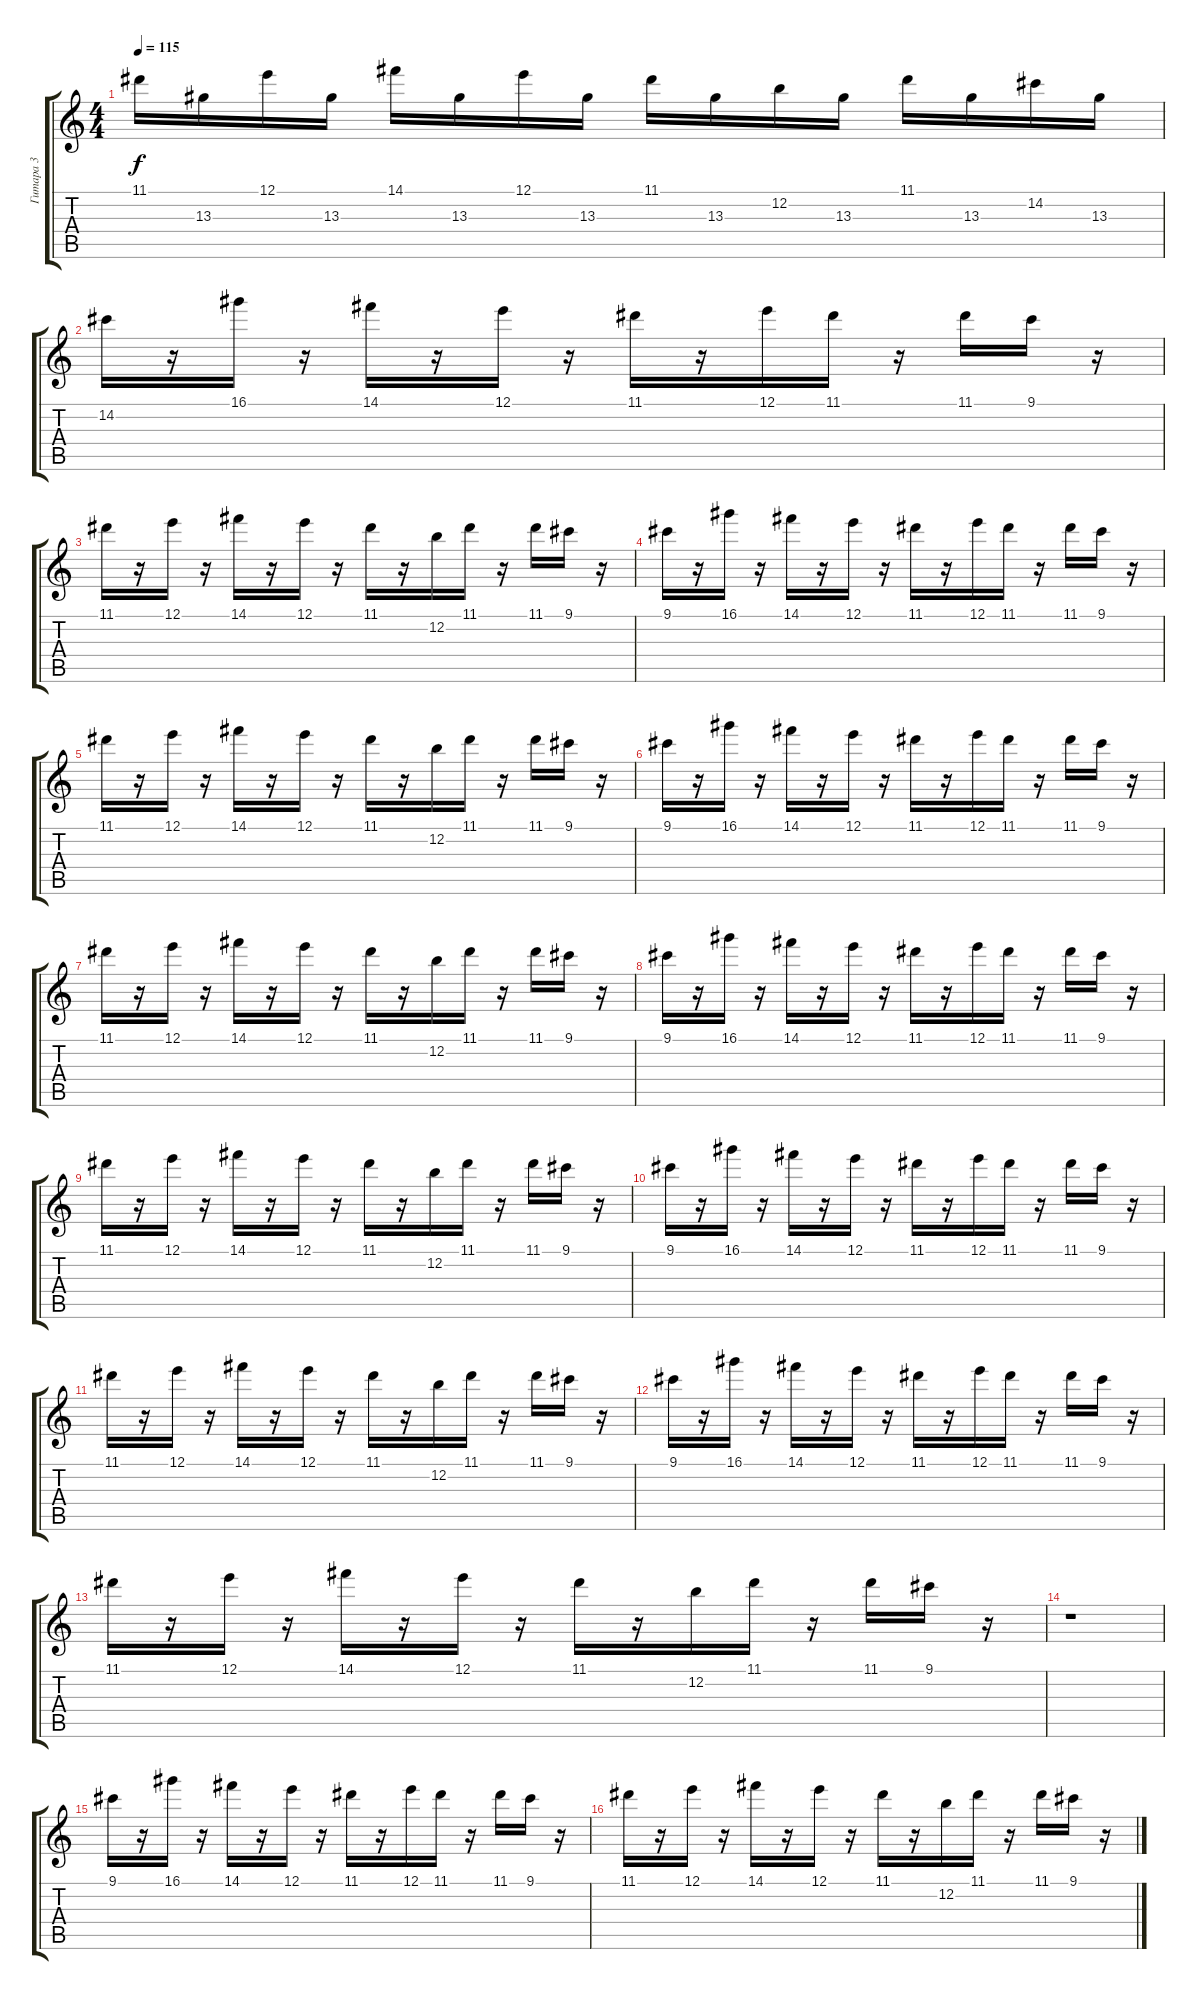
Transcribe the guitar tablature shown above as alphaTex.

\track ("Гитара 3" "Гитара 3") {instrument distortionguitar}
\staff {score tabs}
\tuning (E4 B3 G3 D3 A2 E2) {hide}
\ts (4 4)
\tempo 115
\clef g2
\ks c
11.1.16{dy f} 13.3.16 12.1.16 13.3.16 14.1.16 13.3.16 12.1.16 13.3.16 11.1.16 13.3.16 12.2.16 13.3.16 11.1.16 13.3.16 14.2.16 13.3.16 |
14.2.16 r.16 16.1.16 r.16 14.1.16 r.16 12.1.16 r.16 11.1.16 r.16 12.1.16 11.1.16 r.16 11.1.16 9.1.16 r.16 |
11.1.16 r.16 12.1.16 r.16 14.1.16 r.16 12.1.16 r.16 11.1.16 r.16 12.2.16 11.1.16 r.16 11.1.16 9.1.16 r.16 |
9.1.16 r.16 16.1.16 r.16 14.1.16 r.16 12.1.16 r.16 11.1.16 r.16 12.1.16 11.1.16 r.16 11.1.16 9.1.16 r.16 |
11.1.16 r.16 12.1.16 r.16 14.1.16 r.16 12.1.16 r.16 11.1.16 r.16 12.2.16 11.1.16 r.16 11.1.16 9.1.16 r.16 |
9.1.16 r.16 16.1.16 r.16 14.1.16 r.16 12.1.16 r.16 11.1.16 r.16 12.1.16 11.1.16 r.16 11.1.16 9.1.16 r.16 |
11.1.16 r.16 12.1.16 r.16 14.1.16 r.16 12.1.16 r.16 11.1.16 r.16 12.2.16 11.1.16 r.16 11.1.16 9.1.16 r.16 |
9.1.16 r.16 16.1.16 r.16 14.1.16 r.16 12.1.16 r.16 11.1.16 r.16 12.1.16 11.1.16 r.16 11.1.16 9.1.16 r.16 |
11.1.16 r.16 12.1.16 r.16 14.1.16 r.16 12.1.16 r.16 11.1.16 r.16 12.2.16 11.1.16 r.16 11.1.16 9.1.16 r.16 |
9.1.16 r.16 16.1.16 r.16 14.1.16 r.16 12.1.16 r.16 11.1.16 r.16 12.1.16 11.1.16 r.16 11.1.16 9.1.16 r.16 |
11.1.16 r.16 12.1.16 r.16 14.1.16 r.16 12.1.16 r.16 11.1.16 r.16 12.2.16 11.1.16 r.16 11.1.16 9.1.16 r.16 |
9.1.16 r.16 16.1.16 r.16 14.1.16 r.16 12.1.16 r.16 11.1.16 r.16 12.1.16 11.1.16 r.16 11.1.16 9.1.16 r.16 |
11.1.16 r.16 12.1.16 r.16 14.1.16 r.16 12.1.16 r.16 11.1.16 r.16 12.2.16 11.1.16 r.16 11.1.16 9.1.16 r.16 |
r.1 |
9.1.16 r.16 16.1.16 r.16 14.1.16 r.16 12.1.16 r.16 11.1.16 r.16 12.1.16 11.1.16 r.16 11.1.16 9.1.16 r.16 |
11.1.16 r.16 12.1.16 r.16 14.1.16 r.16 12.1.16 r.16 11.1.16 r.16 12.2.16 11.1.16 r.16 11.1.16 9.1.16 r.16
